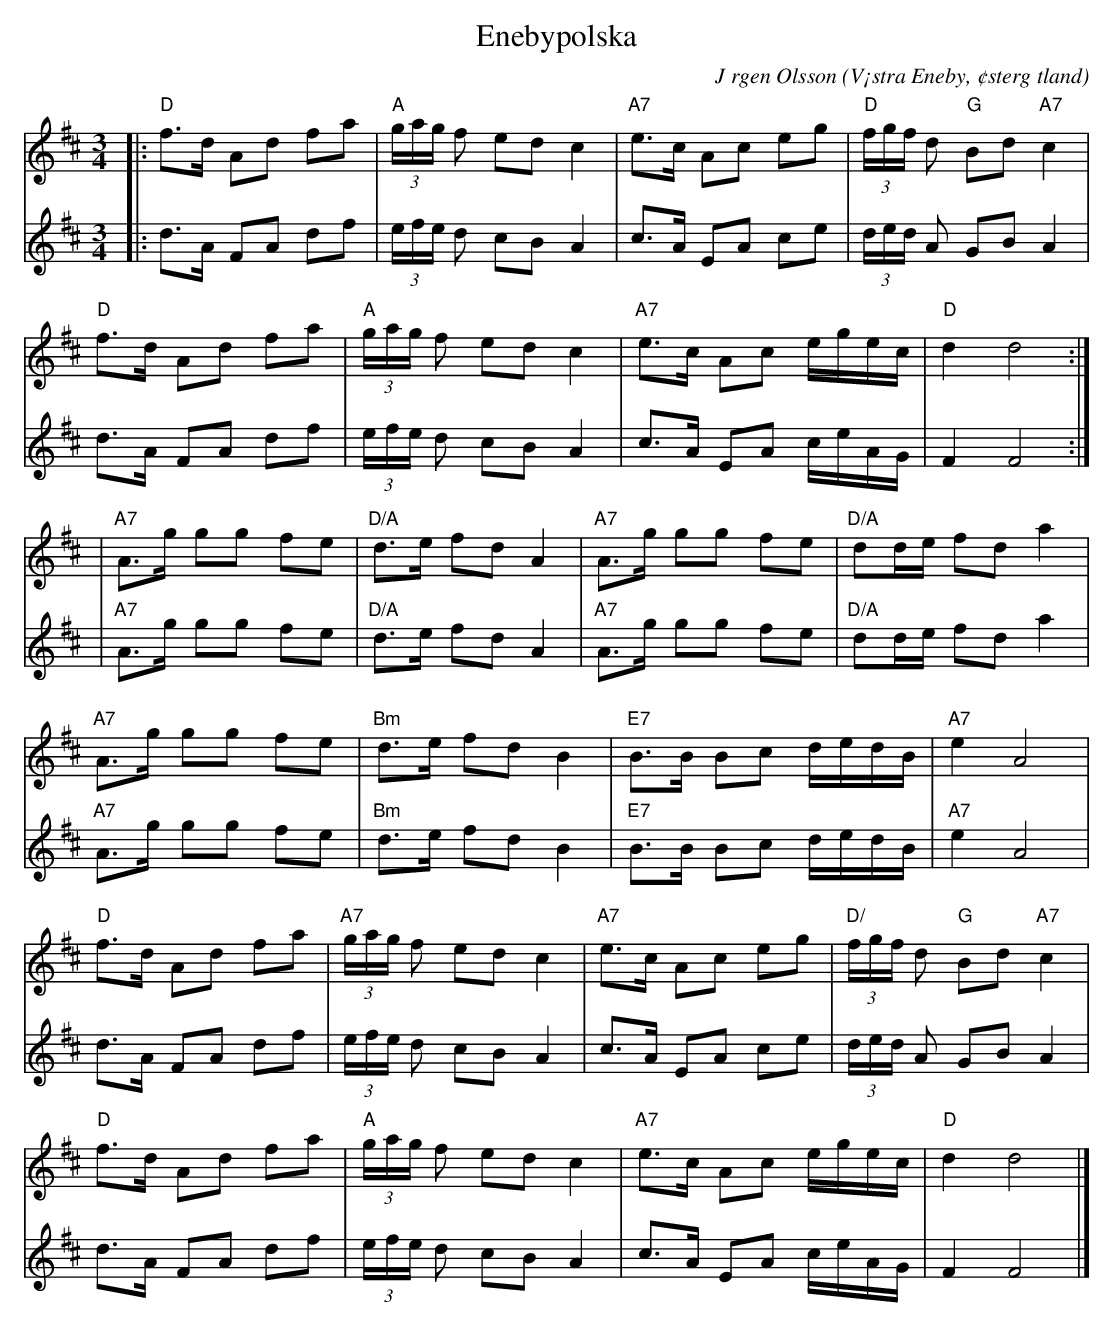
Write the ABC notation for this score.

X:1
T:Enebypolska
C:J rgen Olsson
O:V¡stra Eneby, ¢sterg tland
M:3/4
L:1/8
K:D
V:1
|:"D"f>d Ad fa|"A"(3g/a/g/ f ed c2|"A7"e>c Ac eg|"D"(3f/g/f/ d "G"Bd "A7"c2|
"D"f>d Ad fa|"A"(3g/a/g/ f ed c2|"A7"e>c Ac e/g/e/c/|"D"d2 d4:|
|"A7"A>g gg fe|"D/A"d>e fd A2|"A7"A>g gg fe|"D/A" dd/e/ fd a2|
"A7"A>g gg fe|"Bm"d>e fd B2|"E7"B>B Bc d/e/d/B/|"A7" e2 A4|
"D"f>d Ad fa|"A7"(3g/a/g/ f ed c2|"A7"e>c Ac eg|"D/"(3f/g/f/ d "G"Bd "A7"c2|
"D"f>d Ad fa|"A"(3g/a/g/ f ed c2|"A7"e>c Ac e/g/e/c/|"D"d2 d4 |]
V:2
|:d>A FA df|(3e/f/e/ d cB A2|c>A EA ce|(3d/e/d/ A GB A2|
d>A FA df|(3e/f/e/ d cB A2|c>A EA c/e/A/G/|F2 F4:|
|"A7"A>g gg fe|"D/A"d>e fd A2|"A7"A>g gg fe|"D/A" dd/e/ fd a2|
"A7"A>g gg fe|"Bm"d>e fd B2|"E7"B>B Bc d/e/d/B/|"A7" e2 A4|
d>A FA df|(3e/f/e/ d cB A2|c>A EA ce|(3d/e/d/ A GB A2|
d>A FA df|(3e/f/e/ d cB A2|c>A EA c/e/A/G/|F2 F4 |]
